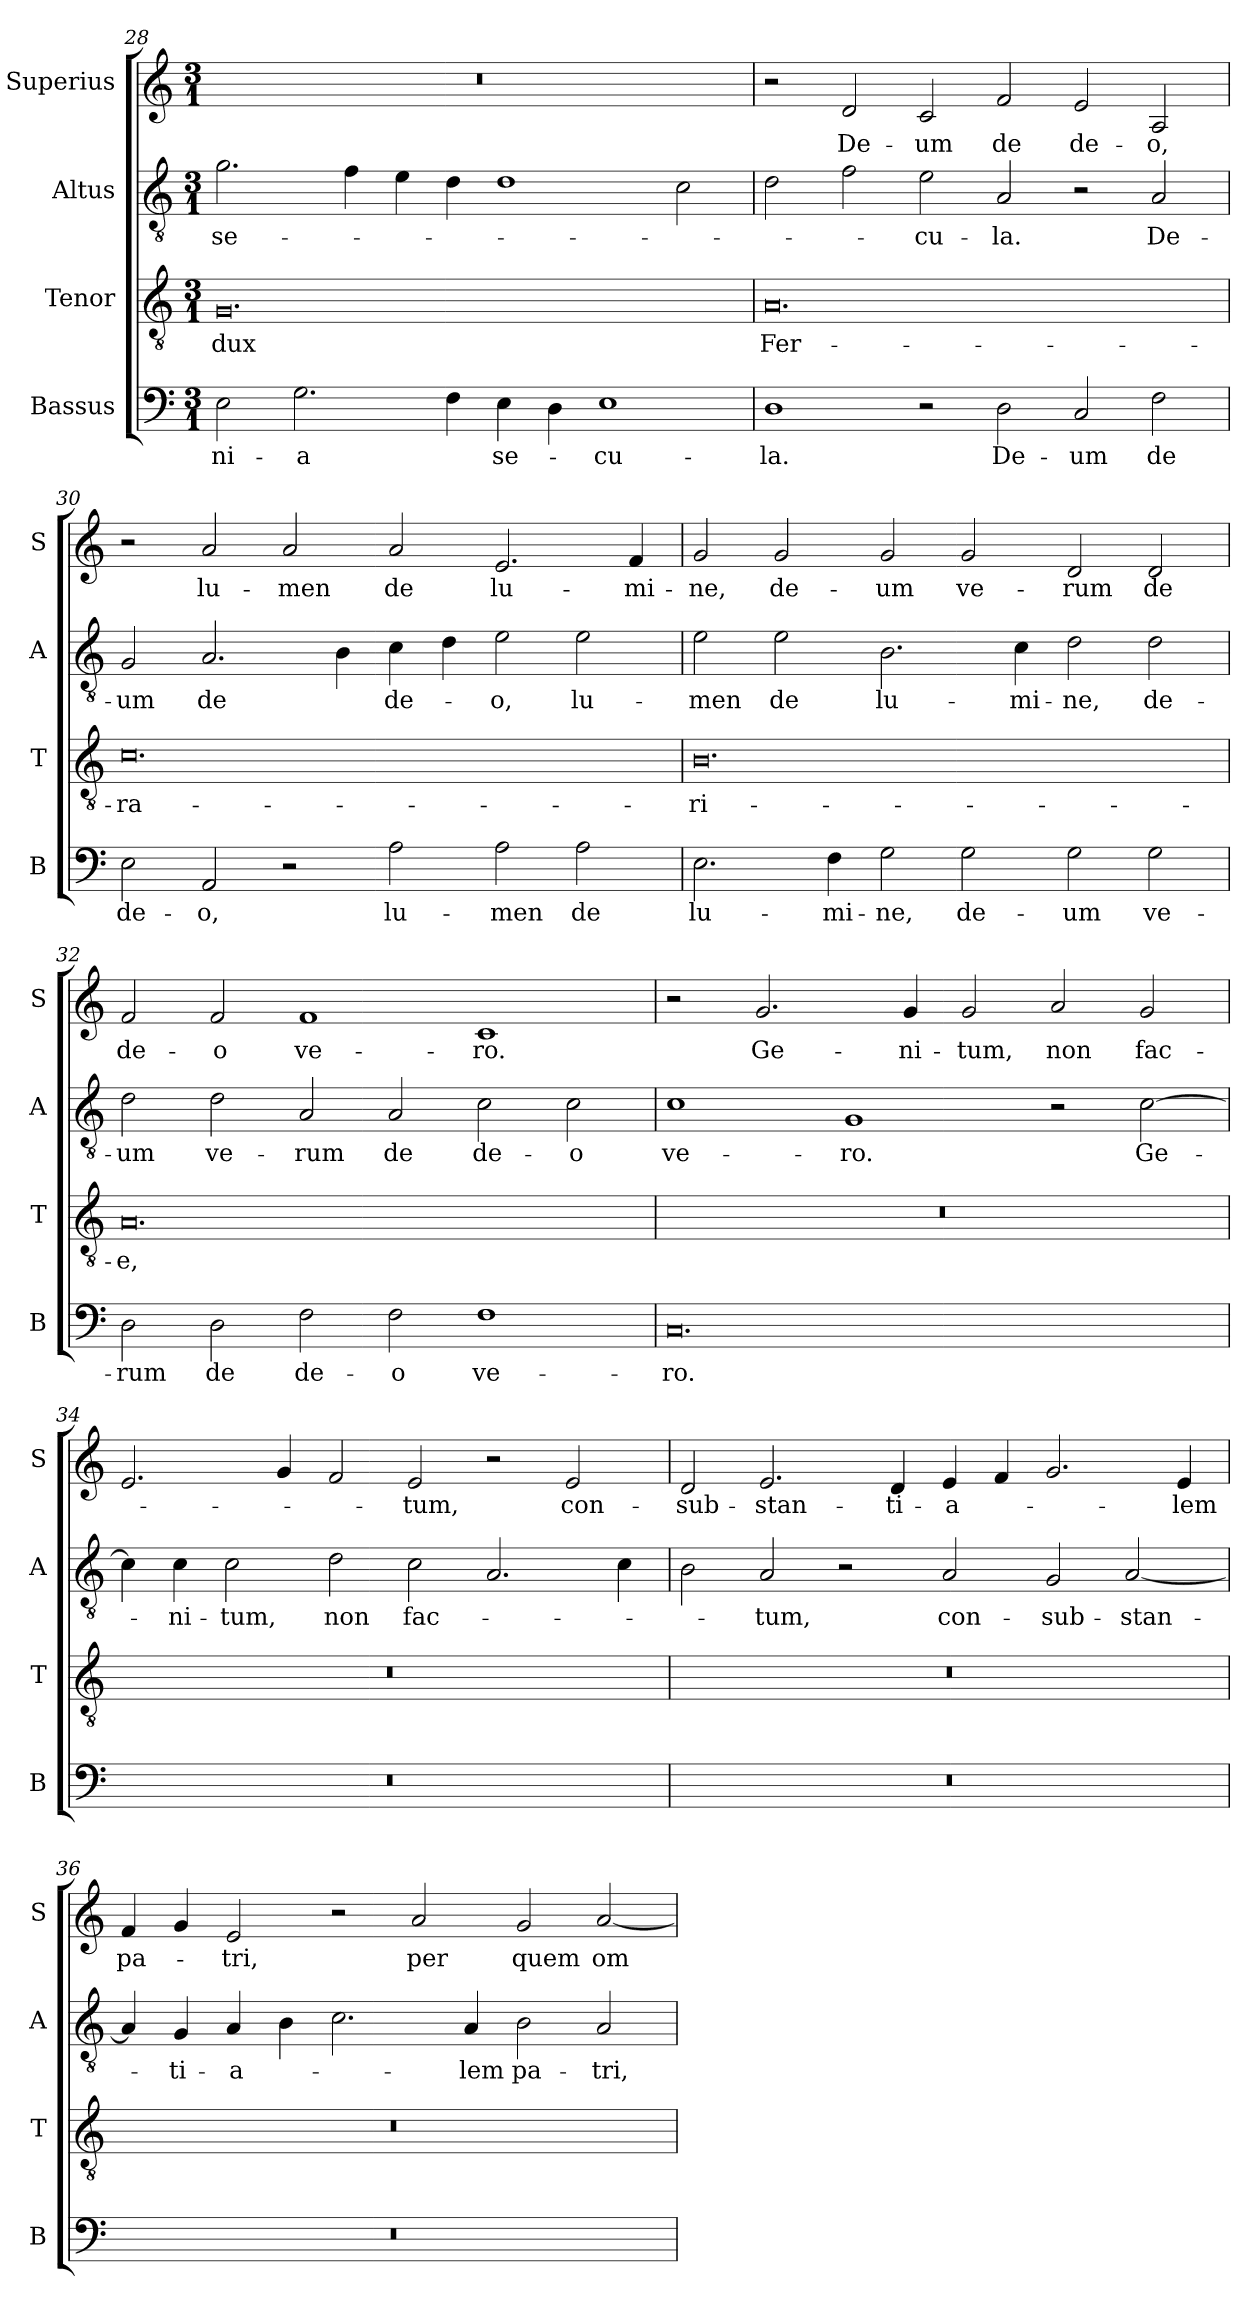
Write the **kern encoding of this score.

**kern	**text	**kern	**text	**kern	**text	**kern	**text
*part4	*part4	*part3	*part3	*part2	*part2	*part1	*part1
*staff4	*staff4	*staff3	*staff3	*staff2	*staff2	*staff1	*staff1
*I"Bassus	*	*I"Tenor	*	*I"Altus	*	*I"Superius	*
*I'B	*	*I'T	*	*I'A	*	*I'S	*
*clefF4	*	*clefGv2	*	*clefGv2	*	*clefG2	*
*k[]	*	*k[]	*	*k[]	*	*k[]	*
*M3/1	*	*M3/1	*	*M3/1	*	*M3/1	*
=28	=28	=28	=28	=28	=28	=28	=28
2E\	-ni-	0.G	dux	2.g\	se-	0.r	.
2.G\	-a	.	.	.	.	.	.
.	.	.	.	4f\	.	.	.
.	.	.	.	4e\	.	.	.
4F\	.	.	.	4d\	.	.	.
4E\	se-	.	.	1d	.	.	.
4D\	.	.	.	.	.	.	.
1E	-cu-	.	.	.	.	.	.
.	.	.	.	2c\	.	.	.
=29	=29	=29	=29	=29	=29	=29	=29
1D	-la.	0.A	Fer-	2d\	.	2r	.
.	.	.	.	2f\	.	2d/	De-
2r	.	.	.	2e\	-cu-	2c/	-um
2D\	De-	.	.	2A/	-la.	2f/	de
2C/	-um	.	.	2r	.	2e/	de-
2F\	de	.	.	2A/	De-	2A/	-o,
=30	=30	=30	=30	=30	=30	=30	=30
2E\	de-	0.c	-ra-	2G/	-um	2r	.
2AA/	-o,	.	.	2.A/	de	2a/	lu-
2r	.	.	.	.	.	2a/	-men
.	.	.	.	4B\	.	.	.
2A\	lu-	.	.	4c\	de-	2a/	de
.	.	.	.	4d\	.	.	.
2A\	-men	.	.	2e\	-o,	2.e/	lu-
2A\	de	.	.	2e\	lu-	.	.
.	.	.	.	.	.	4f/	-mi-
=31	=31	=31	=31	=31	=31	=31	=31
2.E\	lu-	0.B	-ri-	2e\	-men	2g/	-ne,
.	.	.	.	2e\	de	2g/	de-
4F\	-mi-	.	.	.	.	.	.
2G\	-ne,	.	.	2.B\	lu-	2g/	-um
2G\	de-	.	.	.	.	2g/	ve-
.	.	.	.	4c\	-mi-	.	.
2G\	-um	.	.	2d\	-ne,	2d/	-rum
2G\	ve-	.	.	2d\	de-	2d/	de
=32	=32	=32	=32	=32	=32	=32	=32
2D\	-rum	0.A	-e,	2d\	-um	2f/	de-
2D\	de	.	.	2d\	ve-	2f/	-o
2F\	de-	.	.	2A/	-rum	1f	ve-
2F\	-o	.	.	2A/	de	.	.
1F	ve-	.	.	2c\	de-	1c	-ro.
.	.	.	.	2c\	-o	.	.
=33	=33	=33	=33	=33	=33	=33	=33
0.C	-ro.	0.r	.	1c	ve-	2r	.
.	.	.	.	.	.	2.g/	Ge-
.	.	.	.	1G	-ro.	.	.
.	.	.	.	.	.	4g/	-ni-
.	.	.	.	.	.	2g/	-tum,
.	.	.	.	2r	.	2a/	non
.	.	.	.	[2c\	Ge-	2g/	fac-
=34	=34	=34	=34	=34	=34	=34	=34
0.r	.	0.r	.	4c\]	.	2.e/	.
.	.	.	.	4c\	-ni-	.	.
.	.	.	.	2c\	-tum,	.	.
.	.	.	.	.	.	4g/	.
.	.	.	.	2d\	non	2f/	.
.	.	.	.	2c\	fac-	2e/	-tum,
.	.	.	.	2.A/	.	2r	.
.	.	.	.	.	.	2e/	con-
.	.	.	.	4c\	.	.	.
=35	=35	=35	=35	=35	=35	=35	=35
0.r	.	0.r	.	2B\	.	2d/	-sub-
.	.	.	.	2A/	-tum,	2.e/	-stan-
.	.	.	.	2r	.	.	.
.	.	.	.	.	.	4d/	-ti-
.	.	.	.	2A/	con-	4e/	-a-
.	.	.	.	.	.	4f/	.
.	.	.	.	2G/	-sub-	2.g/	.
.	.	.	.	[2A/	-stan-	.	.
.	.	.	.	.	.	4e/	-lem
=36	=36	=36	=36	=36	=36	=36	=36
0.r	.	0.r	.	4A/]	.	4f/	pa-
.	.	.	.	4G/	-ti-	4g/	.
.	.	.	.	4A/	-a-	2e/	-tri,
.	.	.	.	4B\	.	.	.
.	.	.	.	2.c\	.	2r	.
.	.	.	.	.	.	2a/	per
.	.	.	.	4A/	-lem	.	.
.	.	.	.	2B\	pa-	2g/	quem
.	.	.	.	2A/	-tri,	[2a/	om-
=	=	=	=	=	=	=	=
*-	*-	*-	*-	*-	*-	*-	*-
